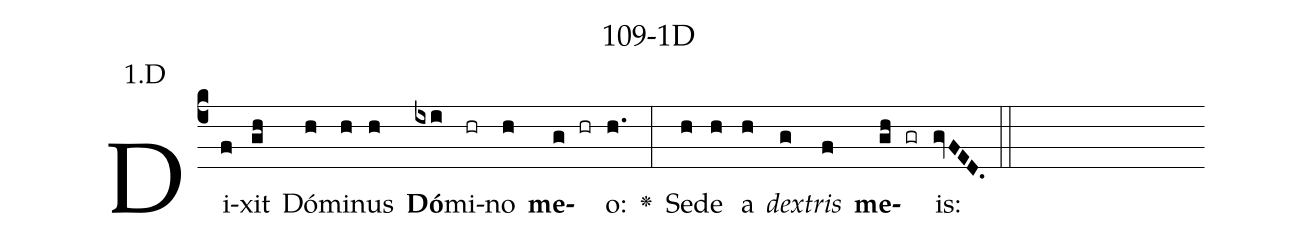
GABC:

name: 109-1D;
annotation: 1.D;
%%
(c4)Di(f)xit(gh) Dó(h)mi(h)nus(h) <b>Dó</b>(ixi)mi(hr)no(h) <b>me</b>(g hr)o:(h.) <v>\greheightstar</v>(:) Se(h)de(h) a(h) <i>dex</i>(g)<i>tris</i>(f) <b>me</b>(gh gr)is:(gvFED.) (::)


%E(h) u(h) o(g) u(f) a(gh) e.(gvFED.) (::)
